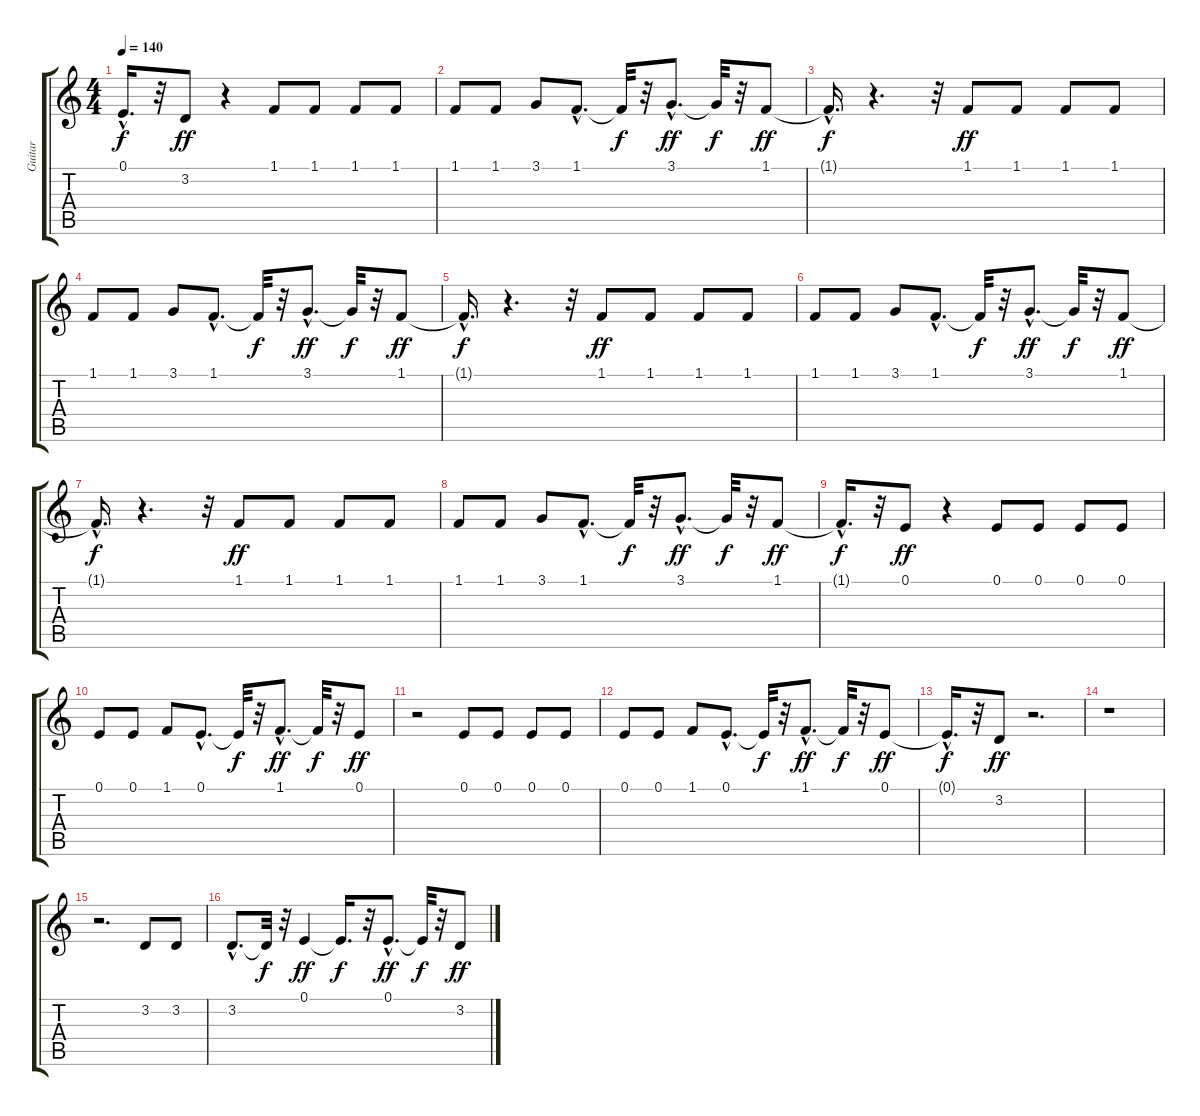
\track ("Guitar" "Guitar") {instrument acousticgrandpiano}
\staff {score tabs}
\tuning (E4 B3 G3 D3 A2 E2) {hide}
\ts (4 4)
\tempo 140
\clef g2
\ks c
0.1{hac t}.16{d dy f} r.32 3.2.8{dy ff} r.4 1.1.8 1.1.8 1.1.8 1.1.8 |
1.1.8 1.1.8 3.1.8 1.1{hac}.8{d} 1.1{t}.32{dy f} r.32 3.1{hac}.8{d dy ff} 3.1{t}.32{dy f} r.32 1.1.8{dy ff} |
1.1{hac t}.16{d dy f} r.4{d} r.32 1.1.8{dy ff} 1.1.8 1.1.8 1.1.8 |
1.1.8 1.1.8 3.1.8 1.1{hac}.8{d} 1.1{t}.32{dy f} r.32 3.1{hac}.8{d dy ff} 3.1{t}.32{dy f} r.32 1.1.8{dy ff} |
1.1{hac t}.16{d dy f} r.4{d} r.32 1.1.8{dy ff} 1.1.8 1.1.8 1.1.8 |
1.1.8 1.1.8 3.1.8 1.1{hac}.8{d} 1.1{t}.32{dy f} r.32 3.1{hac}.8{d dy ff} 3.1{t}.32{dy f} r.32 1.1.8{dy ff} |
1.1{hac t}.16{d dy f} r.4{d} r.32 1.1.8{dy ff} 1.1.8 1.1.8 1.1.8 |
1.1.8 1.1.8 3.1.8 1.1{hac}.8{d} 1.1{t}.32{dy f} r.32 3.1{hac}.8{d dy ff} 3.1{t}.32{dy f} r.32 1.1.8{dy ff} |
1.1{hac t}.16{d dy f} r.32 0.1.8{dy ff} r.4 0.1.8 0.1.8 0.1.8 0.1.8 |
0.1.8 0.1.8 1.1.8 0.1{hac}.8{d} 0.1{t}.32{dy f} r.32 1.1{hac}.8{d dy ff} 1.1{t}.32{dy f} r.32 0.1.8{dy ff} |
r.2 0.1.8 0.1.8 0.1.8 0.1.8 |
0.1.8 0.1.8 1.1.8 0.1{hac}.8{d} 0.1{t}.32{dy f} r.32 1.1{hac}.8{d dy ff} 1.1{t}.32{dy f} r.32 0.1.8{dy ff} |
0.1{hac t}.16{d dy f} r.32 3.2.8{dy ff} r.2{d} |
r.1 |
r.2{d} 3.2.8 3.2.8 |
3.2{hac}.8{d} 3.2{t}.32{dy f} r.32 0.1.4{dy ff} 0.1{t}.16{d dy f} r.32 0.1{hac}.8{d dy ff} 0.1{t}.32{dy f} r.32 3.2.8{dy ff}
